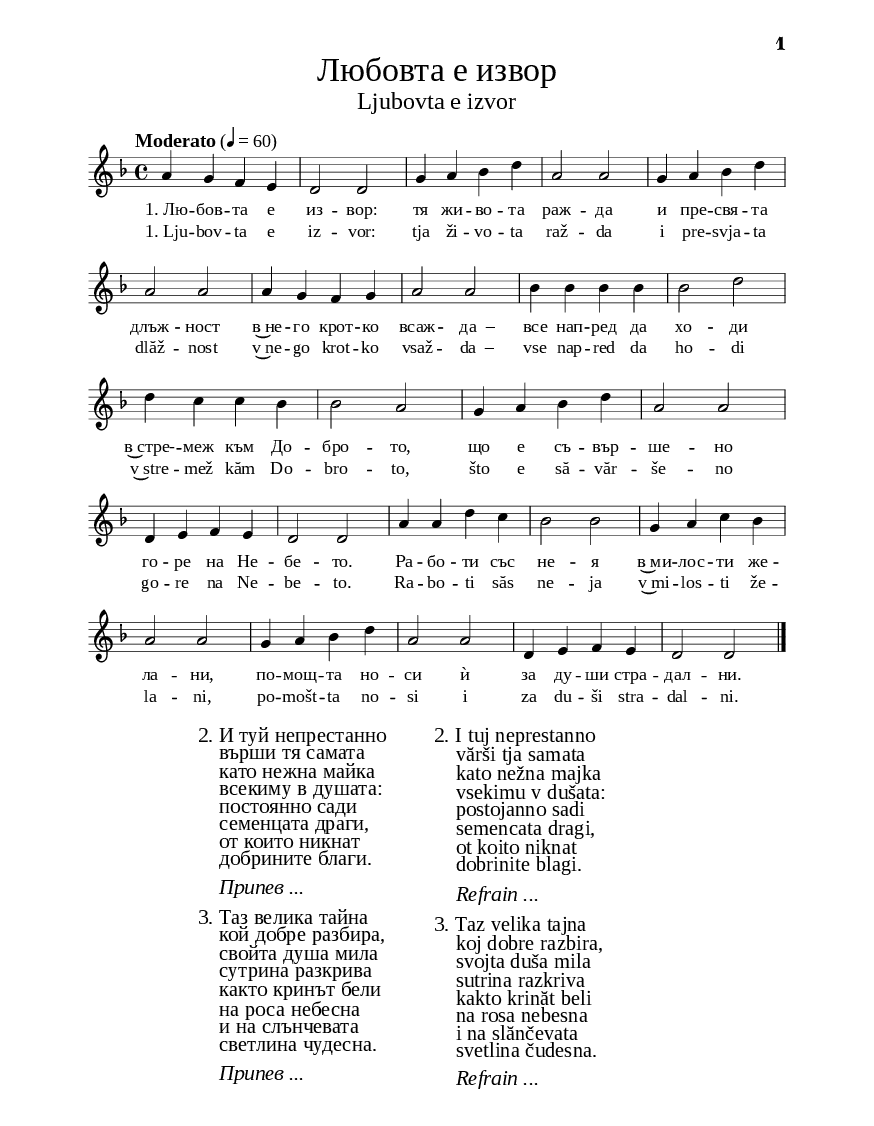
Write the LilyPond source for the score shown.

\version "2.24.3"

% include paper part and global functions
\include "include/globals.ily"

\bookpart {
  \label #'ref026
  \tocItem \markup "Любовта е извор – Ljubovta e izvor"
  \include "include/bookpart-paper.ily"
  \score {
    \include "include/score-layout.ily"

    \new Voice \absolute {
      \clef treble
      \key d \minor
      \time 4/4
      \tempoFunc "Moderato" 4 "60"
      \autoBeamOff
      a'4 g' f' e'| d'2 d'2| g'4 a' bes' d''| a'2 a'2 |
      g'4 a' bes' d''| \break a'2 a'2 | a'4 g'4 f'4 g'4 a'2 a'2|
      bes'4 bes'4 bes'4 bes'4 | bes'2 d''2 | \break d''4 c''4 c''4 bes'4 bes'2 a'2 |
      g'4 a'4 bes'4 d''4 | a'2 a'2 | \break d'4 e'4 f'4 e'4 |  d'2 d'2 |
      a'4 a'4 d''4 c''4 | bes'2 bes'2 | g'4 a'4 c''4 bes'4 | \break a'2 a'2 |
      g'4 a'4 bes'4 d''4 | a'2 a'2 | d'4 e'4 f'4 e'4 | d'2 d'2 | \bar "|." \break
    }

    \addlyrics {
      "1. Лю" -- бов -- та е из -- вор: тя жи -- во -- та раж -- да
      и пре -- свя -- та длъж -- ност в~не -- го крот -- ко всаж -- "   да  –"
      все нап -- ред да хо -- ди "в~стре-" -- меж към До -- бро -- то,
      що е съ -- вър -- ше -- но го -- ре на Не -- бе -- то.
      Ра -- бо -- ти със не -- я в~ми -- лос -- ти же -- ла -- ни,
      по -- мощ -- та но -- си ѝ за ду -- ши стра -- дал -- ни.
    }

    \addlyrics {
      "1. Lju" -- bov -- ta e iz -- vor: tja ži -- vo -- ta raž -- da
      i pre -- svja -- ta dlăž -- nost v~ne -- go krot -- ko vsaž -- "   da  –"
      vse nap -- red da ho -- di v~stre -- mež kăm Do -- bro -- to,
      što e să -- văr -- še -- no go -- re na Ne -- be -- to.
      Ra -- bo -- ti săs ne -- ja v~mi -- los -- ti že -- la -- ni,
      po -- mošt -- ta no -- si i za du -- ši stra -- dal -- ni.
    }

    \header {
      title = \titleFunc "Любовта е извор" "Ljubovta e izvor"
    }

    \midi{}

  } % score
  \markup \vspace #0.3
  \markup \abs-fontsize #10 {
    \hspace #15
    \override #`(baseline-skip . ,bgCoupletBaselineSkip)
    \column {

      \line { 2. И туй непрестанно  }
      \line {   "   " върши тя самата }
      \line {   "   " като нежна майка }
      \line {   "   " всекиму в душата:  }
      \line {   "   " постоянно сади}
      \line {   "   " семенцата драги,}
      \line {   "   " от които никнат}
      \line {   "   " добрините благи.}
      \vspace #0.5
      \line { "   " \italic {Припев ...} }
      \vspace #0.5

      \line { 3. Таз велика тайна }
      \line {   "   " кой добре разбира, }
      \line {   "   " свойта душа мила }
      \line {   "   " сутрина разкрива }
      \line {   "   " както кринът бели}
      \line {   "   "на роса небесна}
      \line {   "   "и на слънчевата}
      \line {   "   "светлина чудесна.}
      \vspace #0.5
      \line { "   " \italic {Припев ...} }



    }

    \hspace #6
    \override #`(baseline-skip . ,bgCoupletBaselineSkip)
    \column {

      \line { 2. I tuj neprestanno  }
      \line {   "   " vărši tja samata }
      \line {   "   " kato nežna majka }
      \line {   "   " vsekimu v dušata:  }
      \line {   "   " postojanno sadi}
      \line {   "   " semencata dragi,}
      \line {   "   " ot koito niknat}
      \line {   "   " dobrinite blagi.}
      \vspace #0.5
      \line { "   " \italic {Refrain ...} }
      \vspace #0.5

      \line { 3. Taz velika tajna }
      \line {   "   " koj dobre razbira, }
      \line {   "   " svojta duša mila }
      \line {   "   " sutrina razkriva }
      \line {   "   " kakto krinăt beli}
      \line {   "   "na rosa nebesna}
      \line {   "   "i na slănčevata}
      \line {   "   "svetlina čudesna.}
      \vspace #0.5
      \line { "   " \italic {Refrain ...} }




    } %column
  } % markup

  \pageBreak
  \markup \abs-fontsize #10 {
    \hspace #15
    \override #`(baseline-skip . ,bgCoupletBaselineSkip) % affects space between column lines
    \column {
      \line { 4. Слънцето, което }
      \line {   "   " оживотворява }
      \line {   "   " овреме човека,}
      \line {   "   " топло озарява, }
      \line {   "   "буди и възраства}
      \line {   "   "в него семенцата}
      \line {   "   "и му пълни тайно}
      \line {   "   "с добрини душата.}
      \vspace #0.5
      \line { "   " \italic {Припев ...} }
      \vspace #0.5
      \line { 5. Плодове тъй сладки, }
      \line {   "   " в Любовта узрели, }
      \line {   "   "най-блажен ще бъде}
      \line {   "   "тоз, който ви вкуси.}
      \line {   "   "В жилища небесни}
      \line {   "   "вечно ще живее,}
      \line {   "   "пред престола Божи}
      \line {   "   "песни ще да пее.}
      \line { "   " \italic {Припев ...} }
      \vspace #0.3
    }

    \hspace #6
    \override #`(baseline-skip . ,bgCoupletBaselineSkip)
    \column {


      \line { 4. Slănceto, koeto }
      \line {   "   " oživotvorjava }
      \line {   "   " ovreme čoveka,}
      \line {   "   " toplo ozarjava, }
      \line {   "   "budi i văzrastva}
      \line {   "   "v nego semencata}
      \line {   "   "i mu pălni tajno}
      \line {   "   "s dobrini dušata.}
      \vspace #0.5
      \line { "   " \italic {Refrain ...} }
      \vspace #0.5
      \line { 5. Plodove tăj sladki, }
      \line {   "   " v Ljubovta uzreli, }
      \line {   "   "naj-blažen šte băde}
      \line {   "   "toz, kojto vi vkusi.}
      \line {   "   "V žilišta nebesni}
      \line {   "   "večno šte živee,}
      \line {   "   "pred prestola Boži}
      \line {   "   "pesni šte da pee.}
      \line { "   " \italic {Refrain ...} }
    } %column

  } % markup

  \markup \empty-one

  % include foreign translation(s) of the song
  \version "2.24.4"


\markup \fill-line { \fontsize #deTitleFontSize "Die Liebe ist eine Quelle" }
\markup \null
\markup \null
\markup \abs-fontsize #10 {
  
  \override #`(baseline-skip . ,deCoupletBaselineSkip)

  \column {

    \line {   1. Die Liebe ist eine Quelle, }
    \line {   "   "sie gebiert das Leben}

    \line {   "   "und eine allheilige Pflicht }
    \line {   "   " sät sie in ihm sanft: }

    \line {   "   " auf dass es immer voranschreitet }

    \line {   "   "im Streben nach dem Guten,}

    \line {   "   "das vollkommen ist oben im Himmel.}

    \vspace #0.5
    \line { "   " \italic { Refrain:}  }


    \line {   "   "Arbeite mit ihr, }

    \line {   "   "in der gewünschten Barmherzigkeit,}

    \line {   "   "und bringe ihre Hilfe}

    \line {   "   "für die leidenden Seelen.}

    \vspace #0.5

    \line {   2. Dies vollbringt sie selbst unaufhörlich}

    \line {   "   "wie eine zärtliche Mutter}

    \line {   "   "in jedermanns Seele – sie sät immerdar}

    \line {   "   "die lieben Samenkörnchen, aus denen}

    \line {   "   " die gütigen Wohltaten sprießen.}

    \vspace #0.5
    \line { "   " \italic { Refrain ...}  }
    \vspace #0.5

    \line {   3. Dieses große Geheimnis, wer es gut versteht, }

    \line {   "   "   öffnet seine liebe Seele am Morgen,}

    \line {   "   " wie die weiße Lilie im himmlischen Tau }

    \line {   "   " und im wunderbaren Sonnenlicht.}
    \vspace #0.5
    \line { "   " \italic { Refrain ...}  }
    
  

  }
  

   \override #`(baseline-skip . ,deCoupletBaselineSkip)


  \column {

    \line {   4. Die Sonne, die den Menschen  }

    \line {   "   "     zur  rechten Zeit belebt, }
    
    \line {   "   "     scheint warm, erweckt }
    \line {   "   "     und lässt gedeihen}

    \line {   "   "    in ihm die Samenkörnchen}

    \line {   "   "   und füllt geheimnisvoll }

    \line {   "   "    mit Tugenden seine Seele.}

    \vspace #0.5
    \line { "   " \italic { Refrain ...}  }

    \vspace #0.5



    \line {   5. Die so süßen Früchte,   }

    \line {   "   " in der Liebe gereift: }
    
    \line {   "   "  Am seligsten wird der sein, }

    \line {   "   "der sie kostet. }
    
   \line {   "   " In himmlischen Wohnstätten}

    \line {   "   "  wird er ewig leben, }

    \line {   "   " vor dem Thron Gottes }
    
   \line {   "   "  wird er Lieder singen. }


    \line { "   " \italic { Refrain ...}  }



  }
}




} % bookpart

